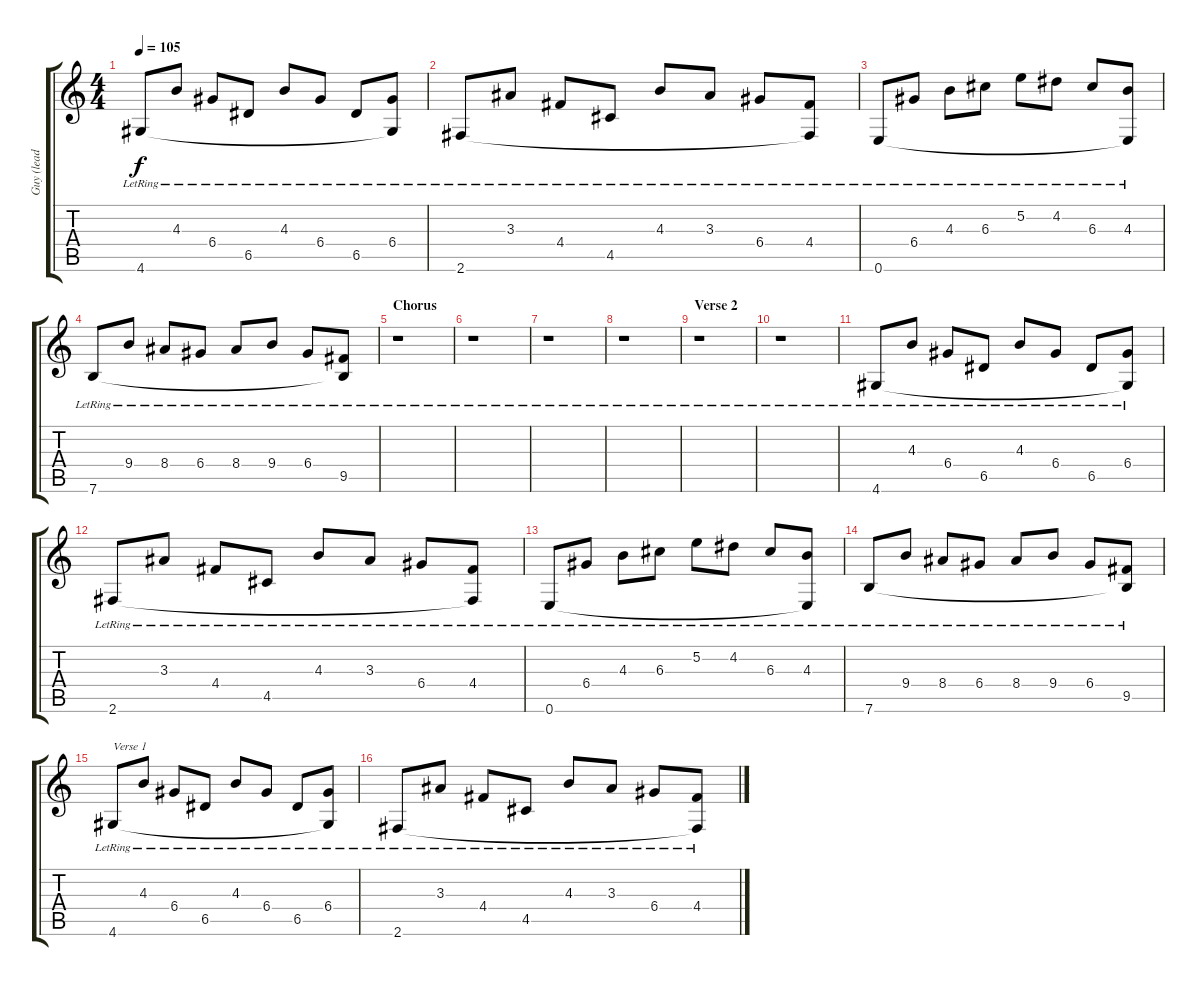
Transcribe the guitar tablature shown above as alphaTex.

\track ("Guy (lead guitar)" "Guy (lead ") {instrument acousticguitarsteel}
\staff {score tabs}
\tuning (E4 B3 G3 D3 A2 E2) {hide}
\ts (4 4)
\tempo 105
\clef g2
\ks c
4.6{lr}.8{dy f} 4.3{lr}.8 6.4{lr}.8 6.5{lr}.8 4.3{lr}.8 6.4{lr}.8 6.5{lr}.8 (6.4{lr} 4.6{t}).8 |
2.6{lr}.8 3.3{lr}.8 4.4{lr}.8 4.5{lr}.8 4.3{lr}.8 3.3{lr}.8 6.4{lr}.8 (4.4{lr} 2.6{t}).8 |
0.6{lr}.8 6.4{lr}.8 4.3{lr}.8 6.3{lr}.8 5.2{lr}.8 4.2{lr}.8 6.3{lr}.8 (4.3{lr} 0.6{t}).8 |
7.6{lr}.8 9.4{lr}.8 8.4{lr}.8 6.4{lr}.8 8.4{lr}.8 9.4{lr}.8 6.4{lr}.8 (9.5{lr} 7.6{t}).8 |
\section ("" "Chorus")
r.1 |
r.1 |
r.1 |
r.1 |
\section ("" "Verse 2")
r.1 |
r.1 |
4.6{lr}.8 4.3{lr}.8 6.4{lr}.8 6.5{lr}.8 4.3{lr}.8 6.4{lr}.8 6.5{lr}.8 (6.4{lr} 4.6{t}).8 |
2.6{lr}.8 3.3{lr}.8 4.4{lr}.8 4.5{lr}.8 4.3{lr}.8 3.3{lr}.8 6.4{lr}.8 (4.4{lr} 2.6{t}).8 |
0.6{lr}.8 6.4{lr}.8 4.3{lr}.8 6.3{lr}.8 5.2{lr}.8 4.2{lr}.8 6.3{lr}.8 (4.3{lr} 0.6{t}).8 |
7.6{lr}.8 9.4{lr}.8 8.4{lr}.8 6.4{lr}.8 8.4{lr}.8 9.4{lr}.8 6.4{lr}.8 (9.5{lr} 7.6{t}).8 |
4.6{lr}.8{txt "Verse 1"} 4.3{lr}.8 6.4{lr}.8 6.5{lr}.8 4.3{lr}.8 6.4{lr}.8 6.5{lr}.8 (6.4{lr} 4.6{t}).8 |
2.6{lr}.8 3.3{lr}.8 4.4{lr}.8 4.5{lr}.8 4.3{lr}.8 3.3{lr}.8 6.4{lr}.8 (4.4{lr} 2.6{t}).8
